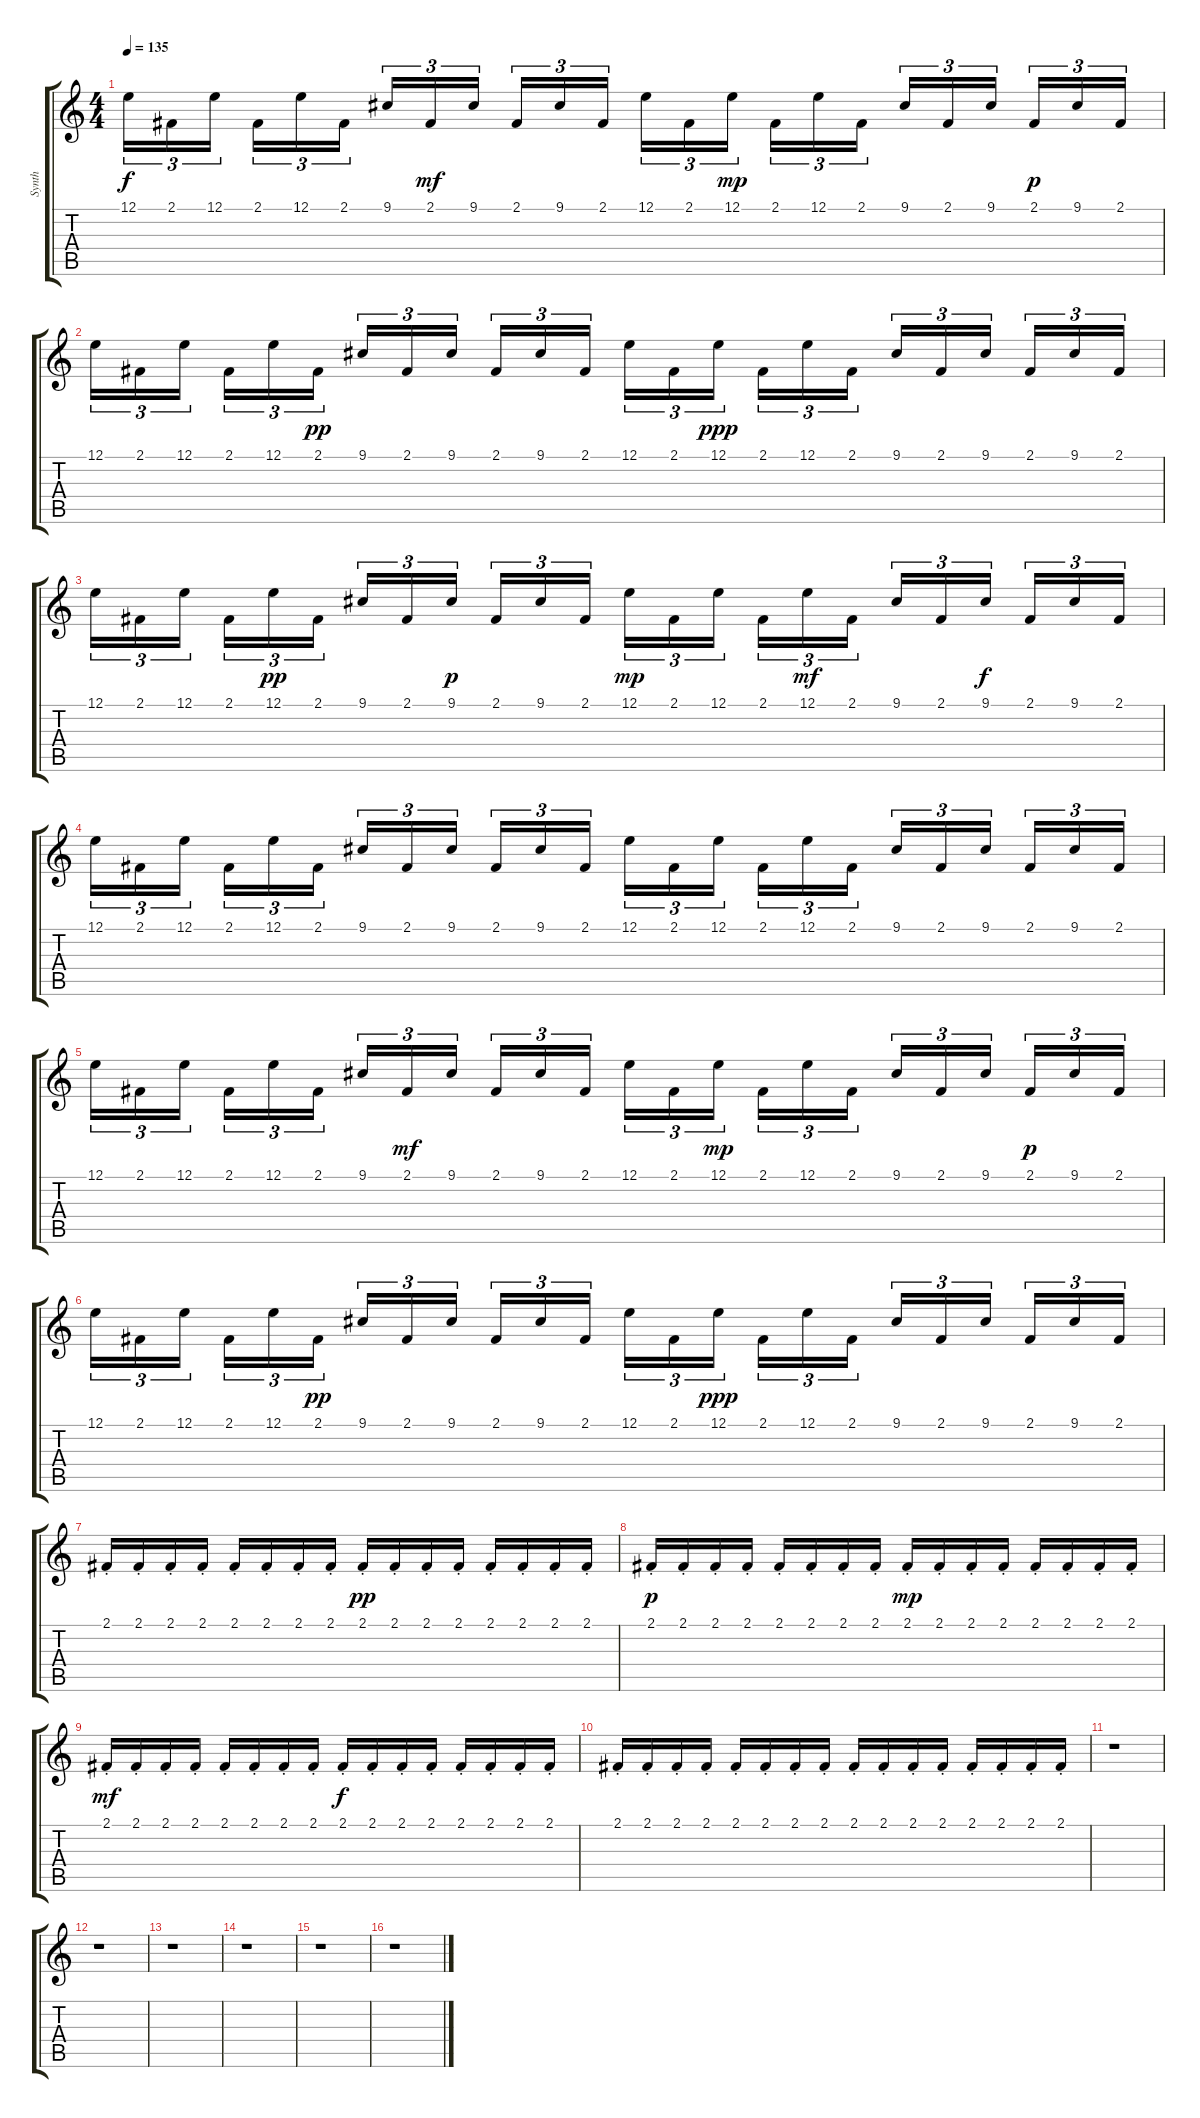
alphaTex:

\track ("Synth" "Synth") {instrument lead1square}
\staff {score tabs}
\tuning (E4 B3 G3 D3 A2 E2) {hide}
\ts (4 4)
\tempo 135
\clef g2
\ks c
12.1.16{tu (3 2) dy f} 2.1.16{tu (3 2)} 12.1.16{tu (3 2)} 2.1.16{tu (3 2)} 12.1.16{tu (3 2)} 2.1.16{tu (3 2)} 9.1.16{tu (3 2)} 2.1.16{tu (3 2) dy mf} 9.1.16{tu (3 2)} 2.1.16{tu (3 2)} 9.1.16{tu (3 2)} 2.1.16{tu (3 2)} 12.1.16{tu (3 2)} 2.1.16{tu (3 2)} 12.1.16{tu (3 2) dy mp} 2.1.16{tu (3 2)} 12.1.16{tu (3 2)} 2.1.16{tu (3 2)} 9.1.16{tu (3 2)} 2.1.16{tu (3 2)} 9.1.16{tu (3 2)} 2.1.16{tu (3 2) dy p} 9.1.16{tu (3 2)} 2.1.16{tu (3 2)} |
12.1.16{tu (3 2)} 2.1.16{tu (3 2)} 12.1.16{tu (3 2)} 2.1.16{tu (3 2)} 12.1.16{tu (3 2)} 2.1.16{tu (3 2) dy pp} 9.1.16{tu (3 2)} 2.1.16{tu (3 2)} 9.1.16{tu (3 2)} 2.1.16{tu (3 2)} 9.1.16{tu (3 2)} 2.1.16{tu (3 2)} 12.1.16{tu (3 2)} 2.1.16{tu (3 2)} 12.1.16{tu (3 2) dy ppp} 2.1.16{tu (3 2)} 12.1.16{tu (3 2)} 2.1.16{tu (3 2)} 9.1.16{tu (3 2)} 2.1.16{tu (3 2)} 9.1.16{tu (3 2)} 2.1.16{tu (3 2)} 9.1.16{tu (3 2)} 2.1.16{tu (3 2)} |
12.1.16{tu (3 2)} 2.1.16{tu (3 2)} 12.1.16{tu (3 2)} 2.1.16{tu (3 2)} 12.1.16{tu (3 2) dy pp} 2.1.16{tu (3 2)} 9.1.16{tu (3 2)} 2.1.16{tu (3 2)} 9.1.16{tu (3 2) dy p} 2.1.16{tu (3 2)} 9.1.16{tu (3 2)} 2.1.16{tu (3 2)} 12.1.16{tu (3 2) dy mp} 2.1.16{tu (3 2)} 12.1.16{tu (3 2)} 2.1.16{tu (3 2)} 12.1.16{tu (3 2) dy mf} 2.1.16{tu (3 2)} 9.1.16{tu (3 2)} 2.1.16{tu (3 2)} 9.1.16{tu (3 2) dy f} 2.1.16{tu (3 2)} 9.1.16{tu (3 2)} 2.1.16{tu (3 2)} |
12.1.16{tu (3 2)} 2.1.16{tu (3 2)} 12.1.16{tu (3 2)} 2.1.16{tu (3 2)} 12.1.16{tu (3 2)} 2.1.16{tu (3 2)} 9.1.16{tu (3 2)} 2.1.16{tu (3 2)} 9.1.16{tu (3 2)} 2.1.16{tu (3 2)} 9.1.16{tu (3 2)} 2.1.16{tu (3 2)} 12.1.16{tu (3 2)} 2.1.16{tu (3 2)} 12.1.16{tu (3 2)} 2.1.16{tu (3 2)} 12.1.16{tu (3 2)} 2.1.16{tu (3 2)} 9.1.16{tu (3 2)} 2.1.16{tu (3 2)} 9.1.16{tu (3 2)} 2.1.16{tu (3 2)} 9.1.16{tu (3 2)} 2.1.16{tu (3 2)} |
12.1.16{tu (3 2)} 2.1.16{tu (3 2)} 12.1.16{tu (3 2)} 2.1.16{tu (3 2)} 12.1.16{tu (3 2)} 2.1.16{tu (3 2)} 9.1.16{tu (3 2)} 2.1.16{tu (3 2) dy mf} 9.1.16{tu (3 2)} 2.1.16{tu (3 2)} 9.1.16{tu (3 2)} 2.1.16{tu (3 2)} 12.1.16{tu (3 2)} 2.1.16{tu (3 2)} 12.1.16{tu (3 2) dy mp} 2.1.16{tu (3 2)} 12.1.16{tu (3 2)} 2.1.16{tu (3 2)} 9.1.16{tu (3 2)} 2.1.16{tu (3 2)} 9.1.16{tu (3 2)} 2.1.16{tu (3 2) dy p} 9.1.16{tu (3 2)} 2.1.16{tu (3 2)} |
12.1.16{tu (3 2)} 2.1.16{tu (3 2)} 12.1.16{tu (3 2)} 2.1.16{tu (3 2)} 12.1.16{tu (3 2)} 2.1.16{tu (3 2) dy pp} 9.1.16{tu (3 2)} 2.1.16{tu (3 2)} 9.1.16{tu (3 2)} 2.1.16{tu (3 2)} 9.1.16{tu (3 2)} 2.1.16{tu (3 2)} 12.1.16{tu (3 2)} 2.1.16{tu (3 2)} 12.1.16{tu (3 2) dy ppp} 2.1.16{tu (3 2)} 12.1.16{tu (3 2)} 2.1.16{tu (3 2)} 9.1.16{tu (3 2)} 2.1.16{tu (3 2)} 9.1.16{tu (3 2)} 2.1.16{tu (3 2)} 9.1.16{tu (3 2)} 2.1.16{tu (3 2)} |
2.1{st}.16 2.1{st}.16 2.1{st}.16 2.1{st}.16 2.1{st}.16 2.1{st}.16 2.1{st}.16 2.1{st}.16 2.1{st}.16{dy pp} 2.1{st}.16 2.1{st}.16 2.1{st}.16 2.1{st}.16 2.1{st}.16 2.1{st}.16 2.1{st}.16 |
2.1{st}.16{dy p} 2.1{st}.16 2.1{st}.16 2.1{st}.16 2.1{st}.16 2.1{st}.16 2.1{st}.16 2.1{st}.16 2.1{st}.16{dy mp} 2.1{st}.16 2.1{st}.16 2.1{st}.16 2.1{st}.16 2.1{st}.16 2.1{st}.16 2.1{st}.16 |
2.1{st}.16{dy mf} 2.1{st}.16 2.1{st}.16 2.1{st}.16 2.1{st}.16 2.1{st}.16 2.1{st}.16 2.1{st}.16 2.1{st}.16{dy f} 2.1{st}.16 2.1{st}.16 2.1{st}.16 2.1{st}.16 2.1{st}.16 2.1{st}.16 2.1{st}.16 |
2.1{st}.16 2.1{st}.16 2.1{st}.16 2.1{st}.16 2.1{st}.16 2.1{st}.16 2.1{st}.16 2.1{st}.16 2.1{st}.16 2.1{st}.16 2.1{st}.16 2.1{st}.16 2.1{st}.16 2.1{st}.16 2.1{st}.16 2.1{st}.16 |
r.1 |
r.1 |
r.1 |
r.1 |
r.1 |
r.1
